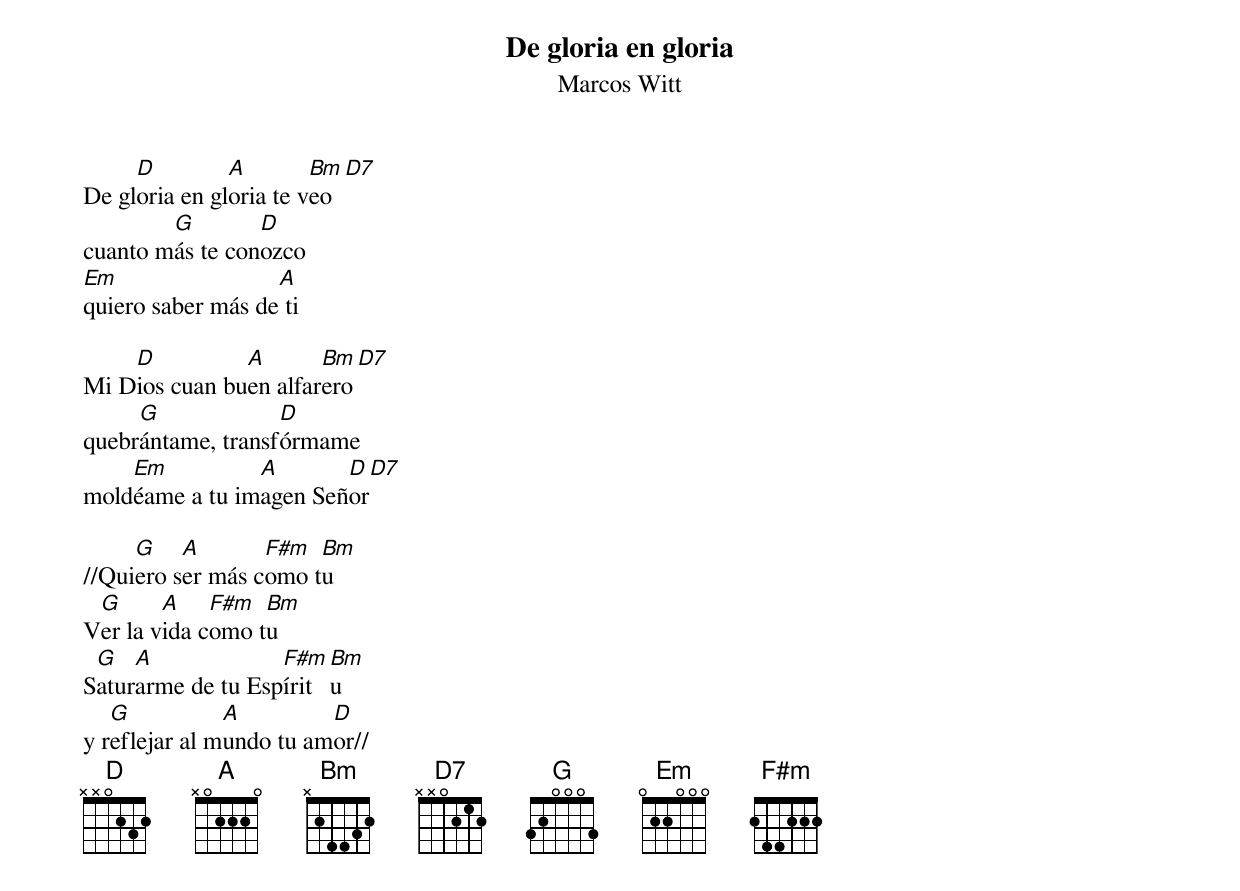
De gloria en gloria
Marcos Witt
     D         A        Bm D7
De gloria en gloria te veo
        G        D
cuanto más te conozco
Em                 A
quiero saber más de ti

    D          A       Bm  D7
Mi Dios cuan buen alfarero
     G             D
quebrántame, transfórmame
    Em          A       D  D7
moldéame a tu imagen Señor

     G    A       F#m  Bm
//Quiero ser más como tu
 G      A    F#m  Bm
Ver la vida como tu
 G   A             F#m Bm
Saturarme de tu Espíritu
   G           A         D
y reflejar al mundo tu amor//
